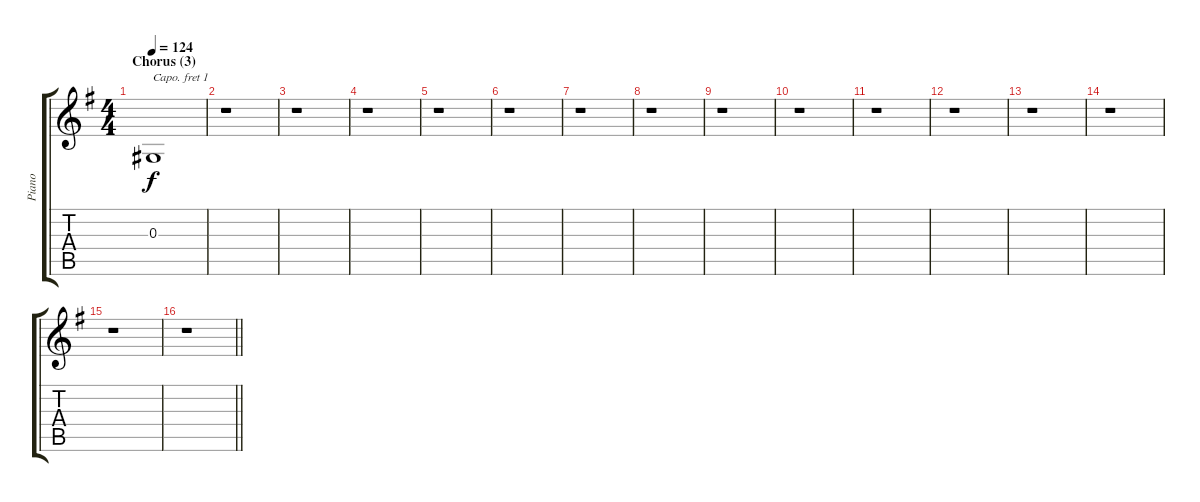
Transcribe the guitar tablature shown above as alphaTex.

\track ("Piano" "Piano") {instrument acousticgrandpiano}
\staff {score tabs}
\capo 1
\tuning (E4 B3 G3 D3 A2 E2) {hide}
\ts (4 4)
\section ("" "Chorus (3)")
\tempo 124
\clef g2
\ks g
0.3.1{dy f} |
r.1 |
r.1 |
r.1 |
r.1 |
r.1 |
r.1 |
r.1 |
r.1 |
r.1 |
r.1 |
r.1 |
r.1 |
r.1 |
r.1 |
\barLineRight lightlight
r.1
